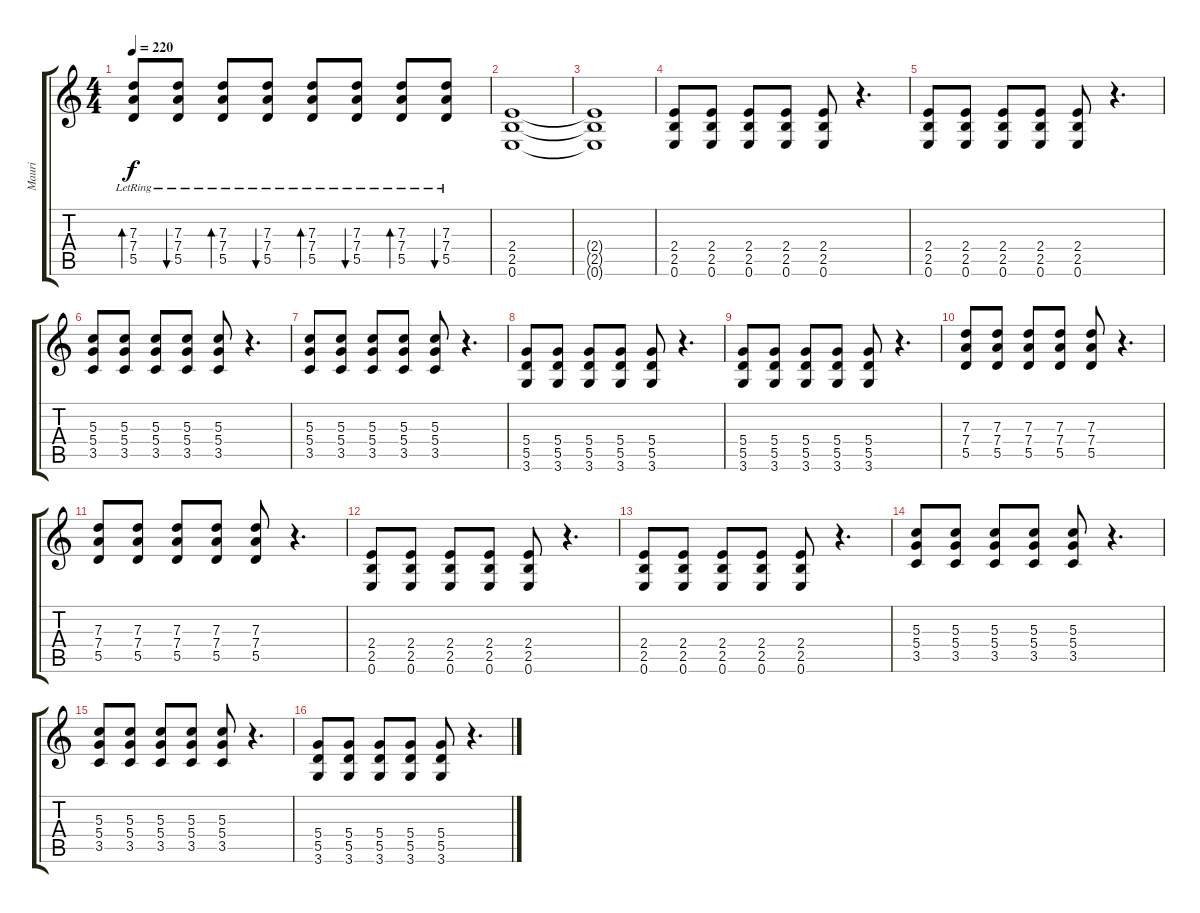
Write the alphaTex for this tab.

\track ("Mauri" "Mauri") {instrument overdrivenguitar}
\staff {score tabs}
\tuning (E4 B3 G3 D3 A2 E2) {hide}
\ts (4 4)
\tempo 220
\clef g2
\ks c
(7.3{lr} 7.4{lr} 5.5{lr}).8{bd 240 dy f} (7.3 7.4{lr} 5.5{lr}).8{bu 240} (7.3{lr} 7.4{lr} 5.5{lr}).8{bd 240} (7.3{lr} 7.4{lr} 5.5{lr}).8{bu 240} (7.3{lr} 7.4{lr} 5.5{lr}).8{bd 240} (7.3{lr} 7.4{lr} 5.5{lr}).8{bu 240} (7.3{lr} 7.4{lr} 5.5{lr}).8{bd 240} (7.3{lr} 7.4{lr} 5.5{lr}).8{bu 240} |
(2.4 2.5 0.6).1 |
(2.4{t} 2.5{t} 0.6{t}).1 |
(2.4 2.5 0.6).8 (2.4 2.5 0.6).8 (2.4 2.5 0.6).8 (2.4 2.5 0.6).8 (2.4 2.5 0.6).8 r.4{d} |
(2.4 2.5 0.6).8 (2.4 2.5 0.6).8 (2.4 2.5 0.6).8 (2.4 2.5 0.6).8 (2.4 2.5 0.6).8 r.4{d} |
(5.3 5.4 3.5).8 (5.3 5.4 3.5).8 (5.3 5.4 3.5).8 (5.3 5.4 3.5).8 (5.3 5.4 3.5).8 r.4{d} |
(5.3 5.4 3.5).8 (5.3 5.4 3.5).8 (5.3 5.4 3.5).8 (5.3 5.4 3.5).8 (5.3 5.4 3.5).8 r.4{d} |
(5.4 5.5 3.6).8 (5.4 5.5 3.6).8 (5.4 5.5 3.6).8 (5.4 5.5 3.6).8 (5.4 5.5 3.6).8 r.4{d} |
(5.4 5.5 3.6).8 (5.4 5.5 3.6).8 (5.4 5.5 3.6).8 (5.4 5.5 3.6).8 (5.4 5.5 3.6).8 r.4{d} |
(7.3 7.4 5.5).8 (7.3 7.4 5.5).8 (7.3 7.4 5.5).8 (7.3 7.4 5.5).8 (7.3 7.4 5.5).8 r.4{d} |
(7.3 7.4 5.5).8 (7.3 7.4 5.5).8 (7.3 7.4 5.5).8 (7.3 7.4 5.5).8 (7.3 7.4 5.5).8 r.4{d} |
(2.4 2.5 0.6).8 (2.4 2.5 0.6).8 (2.4 2.5 0.6).8 (2.4 2.5 0.6).8 (2.4 2.5 0.6).8 r.4{d} |
(2.4 2.5 0.6).8 (2.4 2.5 0.6).8 (2.4 2.5 0.6).8 (2.4 2.5 0.6).8 (2.4 2.5 0.6).8 r.4{d} |
(5.3 5.4 3.5).8 (5.3 5.4 3.5).8 (5.3 5.4 3.5).8 (5.3 5.4 3.5).8 (5.3 5.4 3.5).8 r.4{d} |
(5.3 5.4 3.5).8 (5.3 5.4 3.5).8 (5.3 5.4 3.5).8 (5.3 5.4 3.5).8 (5.3 5.4 3.5).8 r.4{d} |
(5.4 5.5 3.6).8 (5.4 5.5 3.6).8 (5.4 5.5 3.6).8 (5.4 5.5 3.6).8 (5.4 5.5 3.6).8 r.4{d}
